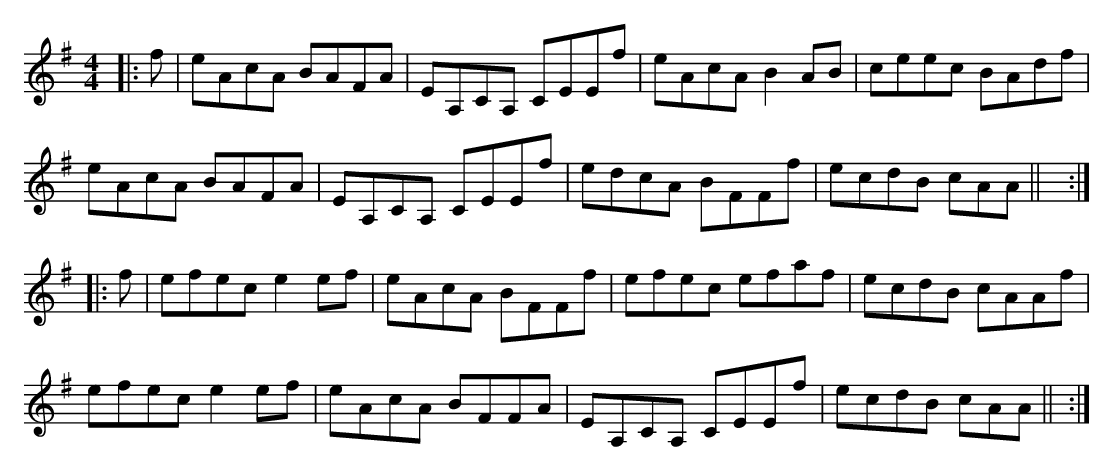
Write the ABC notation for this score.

X:1
M:4/4
K:Ador
|:f|eAcA BAFA|EA,CA, CEEf|eAcA B2 AB|ceec BAdf|
eAcA BAFA|EA,CA, CEEf|edcA BFFf|ecdB cAA|| :|
|:f|efec e2 ef|eAcA BFFf|efec efaf|ecdB cAAf|
efec e2 ef|eAcA BFFA|EA,CA, CEEf|ecdB cAA|| :|
